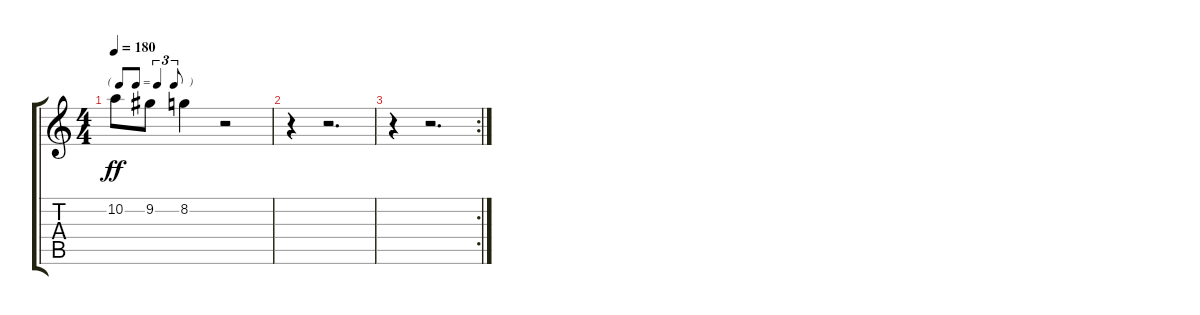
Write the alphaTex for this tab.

\track "" {instrument acousticguitarnylon}
\staff {score tabs}
\tuning (E4 B3 G3 D3 A2 E2) {hide}
\ts (4 4)
\tf triplet8th
\tempo 180
\clef g2
\ks c
10.2.8{dy ff} 9.2.8 8.2.4 r.2 |
r.4 r.2{d} |
\rc 2
r.4 r.2{d}
